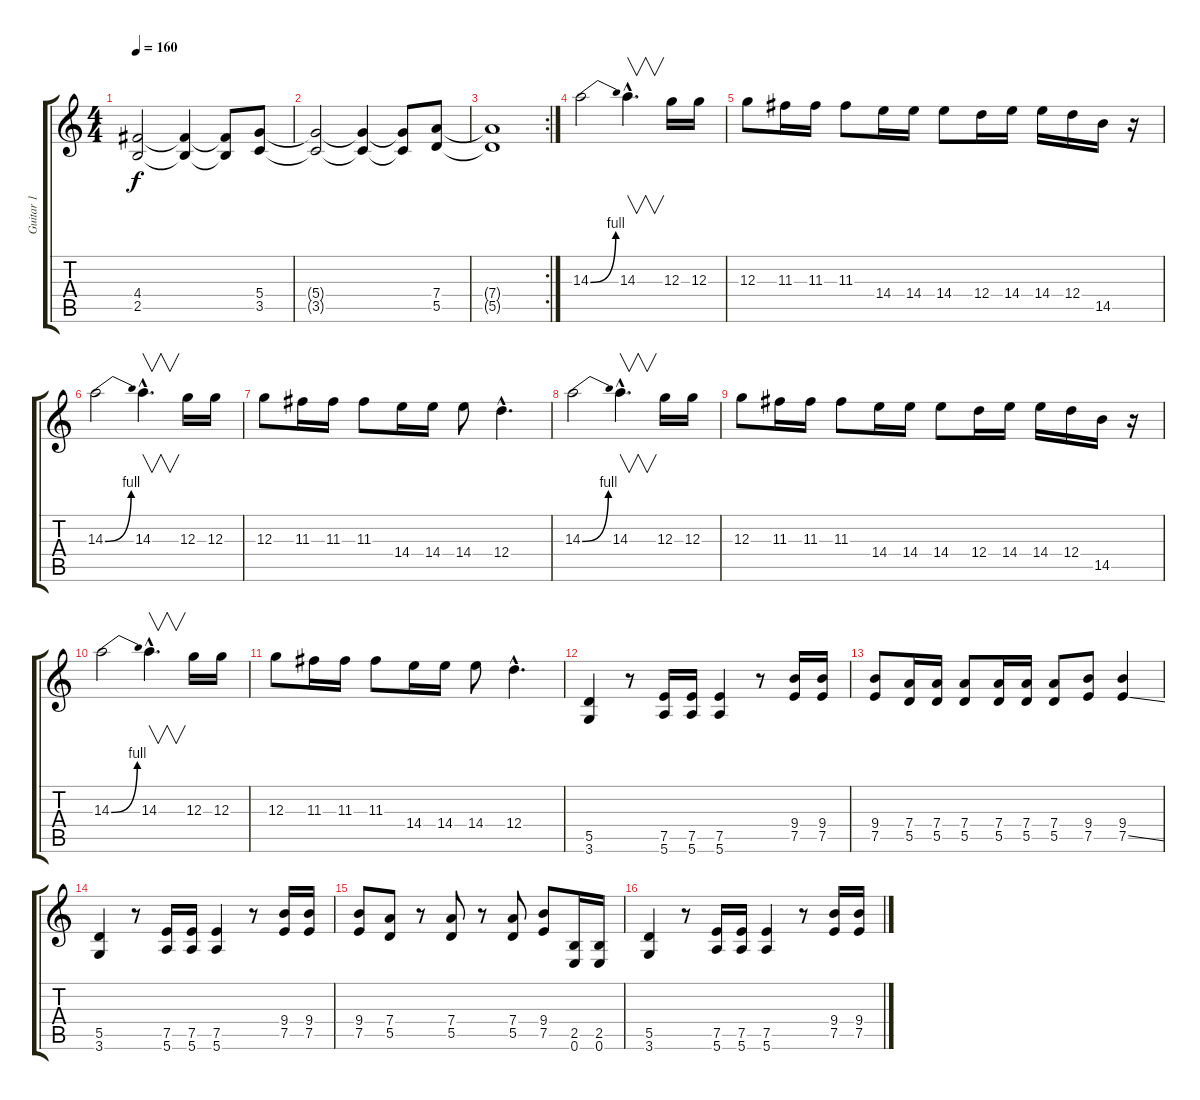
\track ("Guitar 1" "Guitar 1") {instrument distortionguitar}
\staff {score tabs}
\tuning (E4 B3 G3 D3 A2 E2) {hide}
\ts (4 4)
\tempo 160
\clef g2
\ks c
(4.4{t} 2.5{t}).2{dy f} (4.4{t} 2.5{t}).4 (4.4{t} 2.5{t}).8 (5.4 3.5).8 |
(5.4{t} 3.5{t}).2 (5.4{t} 3.5{t}).4 (5.4{t} 3.5{t}).8 (7.4 5.5).8 |
\rc 2
(7.4{t} 5.5{t}).1 |
14.3{be (bend 0 0 60 4)}.2 14.3{hac}.4{v d} 12.3.16 12.3.16 |
12.3.8 11.3.16 11.3.16 11.3.8 14.4.16 14.4.16 14.4.8 12.4.16 14.4.16 14.4.16 12.4.16 14.5.16 r.16 |
14.3{be (bend 0 0 60 4)}.2 14.3{hac}.4{v d} 12.3.16 12.3.16 |
12.3.8 11.3.16 11.3.16 11.3.8 14.4.16 14.4.16 14.4.8 12.4{hac}.4{d} |
14.3{be (bend 0 0 60 4)}.2 14.3{hac}.4{v d} 12.3.16 12.3.16 |
12.3.8 11.3.16 11.3.16 11.3.8 14.4.16 14.4.16 14.4.8 12.4.16 14.4.16 14.4.16 12.4.16 14.5.16 r.16 |
14.3{be (bend 0 0 60 4)}.2 14.3{hac}.4{v d} 12.3.16 12.3.16 |
12.3.8 11.3.16 11.3.16 11.3.8 14.4.16 14.4.16 14.4.8 12.4{hac}.4{d} |
(5.5 3.6).4 r.8 (7.5 5.6).16 (7.5 5.6).16 (7.5 5.6).4 r.8 (9.4 7.5).16 (9.4 7.5).16 |
(9.4 7.5).8 (7.4 5.5).16 (7.4 5.5).16 (7.4 5.5).8 (7.4 5.5).16 (7.4 5.5).16 (7.4 5.5).8 (9.4 7.5).8 (9.4 7.5{ss}).4 |
(5.5 3.6).4 r.8 (7.5 5.6).16 (7.5 5.6).16 (7.5 5.6).4 r.8 (9.4 7.5).16 (9.4 7.5).16 |
(9.4 7.5).8 (7.4 5.5).8 r.8 (7.4 5.5).8 r.8 (7.4 5.5).8 (9.4 7.5).8 (2.5 0.6).16 (2.5 0.6).16 |
(5.5 3.6).4 r.8 (7.5 5.6).16 (7.5 5.6).16 (7.5 5.6).4 r.8 (9.4 7.5).16 (9.4 7.5).16
